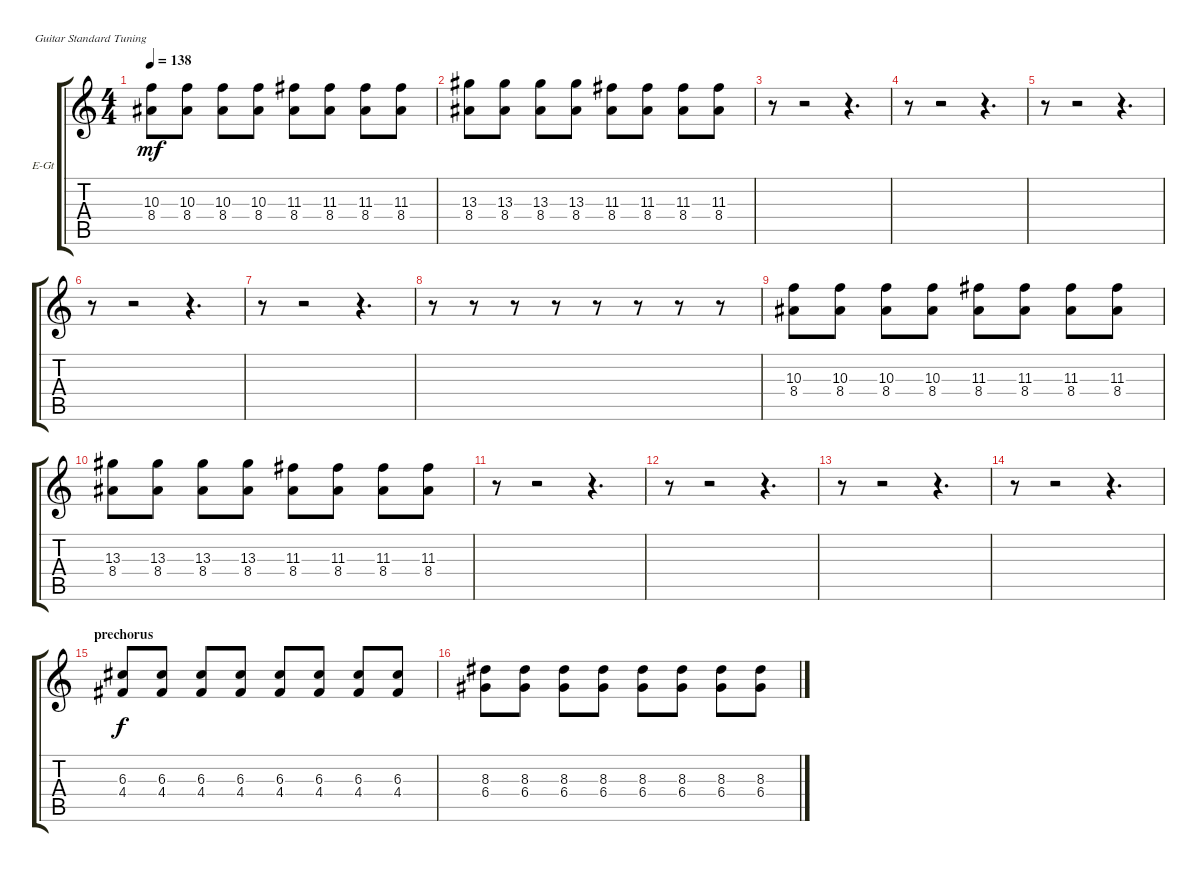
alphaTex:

\bracketExtendMode groupsimilarinstruments
\firstSystemTrackNameOrientation horizontal
\otherSystemsTrackNameOrientation horizontal
\track ("Guitar" "E-Gt") {instrument overdrivenguitar}
\staff {score tabs}
\tuning (E4 B3 G3 D3 A2 E2)
\ts (4 4)
\tempo 138
\clef g2
\ks c
(10.3 8.4).8{dy mf} (10.3 8.4).8 (10.3 8.4).8 (10.3 8.4).8 (11.3 8.4).8 (11.3 8.4).8 (11.3 8.4).8 (11.3 8.4).8 |
(13.3 8.4).8 (13.3 8.4).8 (13.3 8.4).8 (13.3 8.4).8 (11.3 8.4).8 (11.3 8.4).8 (11.3 8.4).8 (11.3 8.4).8 |
r.8 r.2 r.4{d} |
r.8 r.2 r.4{d} |
r.8 r.2 r.4{d} |
r.8 r.2 r.4{d} |
r.8 r.2 r.4{d} |
r.8 r.8 r.8 r.8 r.8 r.8 r.8 r.8 |
(10.3 8.4).8 (10.3 8.4).8 (10.3 8.4).8 (10.3 8.4).8 (11.3 8.4).8 (11.3 8.4).8 (11.3 8.4).8 (11.3 8.4).8 |
(13.3 8.4).8 (13.3 8.4).8 (13.3 8.4).8 (13.3 8.4).8 (11.3 8.4).8 (11.3 8.4).8 (11.3 8.4).8 (11.3 8.4).8 |
r.8 r.2 r.4{d} |
r.8 r.2 r.4{d} |
r.8 r.2 r.4{d} |
r.8 r.2 r.4{d} |
\section ("" "prechorus")
(6.3 4.4).8{dy f} (6.3 4.4).8 (6.3 4.4).8 (6.3 4.4).8 (6.3 4.4).8 (6.3 4.4).8 (6.3 4.4).8 (6.3 4.4).8 |
(8.3 6.4).8 (8.3 6.4).8 (8.3 6.4).8 (8.3 6.4).8 (8.3 6.4).8 (8.3 6.4).8 (8.3 6.4).8 (8.3 6.4).8
